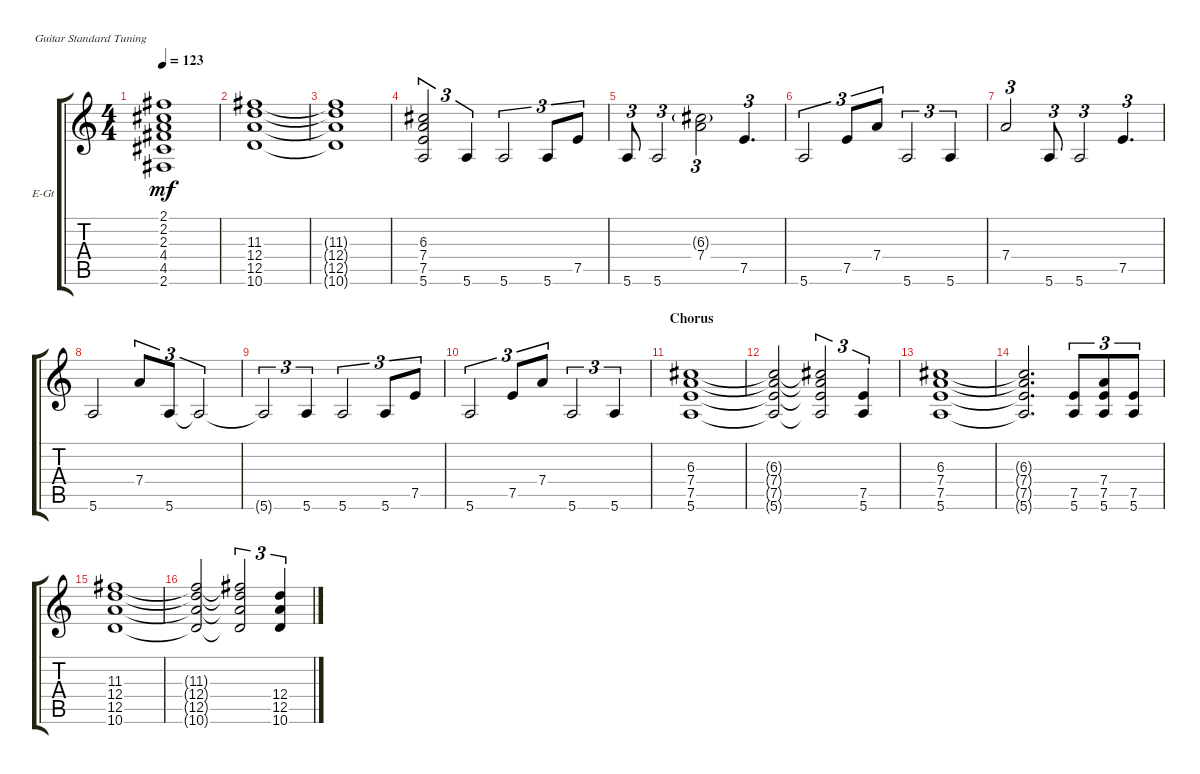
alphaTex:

\defaultSystemsLayout 4
\bracketExtendMode groupsimilarinstruments
\firstSystemTrackNameOrientation horizontal
\otherSystemsTrackNameOrientation horizontal
\track ("Electric Guitar 1" "E-Gt") {multiBarRest instrument overdrivenguitar}
\staff {score tabs}
\tuning (E4 B3 G3 D3 A2 E2)
\ts (4 4)
\tempo 123
\clef g2
\ks c
(2.1{t} 2.6{t} 4.5{t} 4.4{t} 2.3{t} 2.2{t}).1{dy mf} |
(10.6 12.5 12.4 11.3).1 |
(11.3{t} 12.4{t} 12.5{t} 10.6{t}).1 |
(5.6 7.5 7.4 6.3).2{tu (3 2)} 5.6.4{tu (3 2)} 5.6.2{tu (3 2)} 5.6.8{tu (3 2)} 7.5.8{tu (3 2)} |
5.6.8{tu (3 2)} 5.6.2{tu (3 2)} (7.4 6.3{g}).2{tu (3 2)} 7.5.4{d tu (3 2)} |
5.6.2{tu (3 2)} 7.5.8{tu (3 2)} 7.4.8{tu (3 2)} 5.6.2{tu (3 2)} 5.6.4{tu (3 2)} |
7.4.2{tu (3 2)} 5.6.8{tu (3 2)} 5.6.2{tu (3 2)} 7.5.4{d tu (3 2)} |
5.6.2 7.4.8{tu (3 2)} 5.6.8{tu (3 2)} 5.6{t}.2{tu (3 2)} |
5.6{t}.2{tu (3 2)} 5.6.4{tu (3 2)} 5.6.2{tu (3 2)} 5.6.8{tu (3 2)} 7.5.8{tu (3 2)} |
5.6.2{tu (3 2)} 7.5.8{tu (3 2)} 7.4.8{tu (3 2)} 5.6.2{tu (3 2)} 5.6.4{tu (3 2)} |
\section ("" "Chorus")
(5.6 7.5 7.4 6.3).1 |
(6.3{t} 7.4{t} 7.5{t} 5.6{t}).2 (5.6{t} 7.5{t} 7.4{t} 6.3{t}).2{tu (3 2)} (5.6 7.5).4{tu (3 2)} |
(5.6 7.5 7.4 6.3).1 |
(6.3{t} 7.4{t} 7.5{t} 5.6{t}).2{d} (5.6 7.5).8{tu (3 2)} (5.6 7.5 7.4).8{tu (3 2)} (5.6 7.5).8{tu (3 2)} |
(10.6 12.5 12.4 11.3).1 |
(11.3{t} 12.4{t} 12.5{t} 10.6{t}).2 (10.6{t} 12.5{t} 12.4{t} 11.3{t}).2{tu (3 2)} (10.6 12.5 12.4).4{tu (3 2)}
